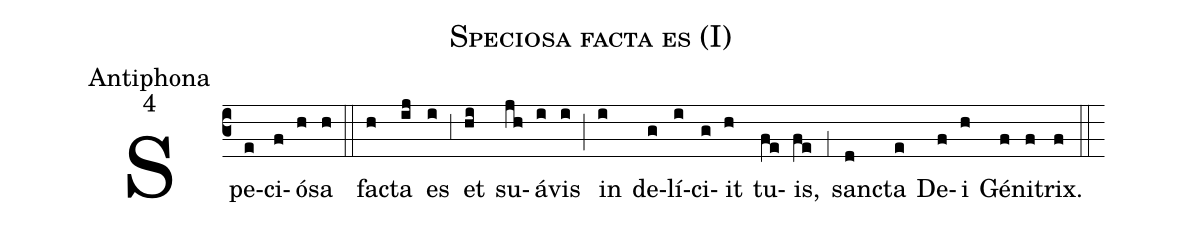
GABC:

name:Speciosa facta es (I);
office-part:Antiphona;
mode:4;
%%
(c3) Spe(e)ci(f)ó(h)sa(h) (::) fa(h)cta(ij) es(i) (;3) et(hi) su(jh)á(i)vis(i) (;) in(i) de(g)lí(i)ci(g)it(h) tu(fe)is,(fe) (;1) san(d)cta(e) De(f)i(h) Gé(f)ni(f)trix.(f) (::)
